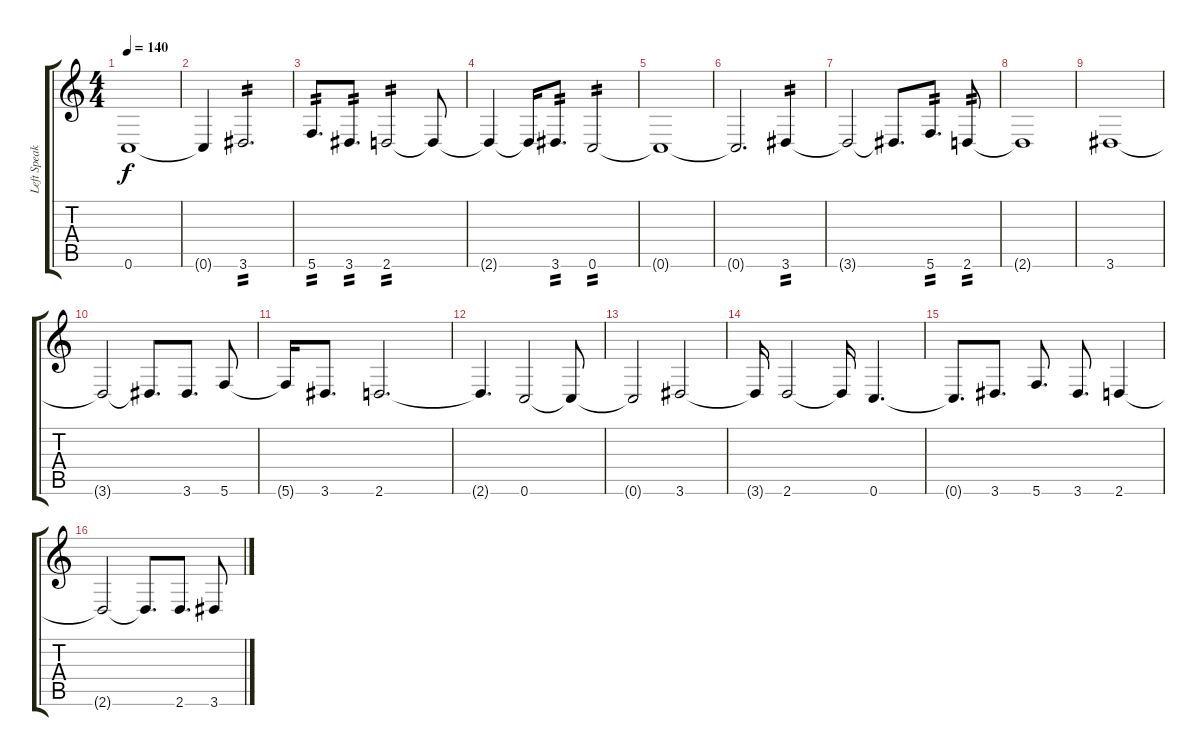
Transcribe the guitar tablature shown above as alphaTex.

\track ("Left Speaker 1" "Left Speak") {instrument distortionguitar}
\staff {score tabs}
\tuning (D4 A3 F3 C3 G2 C2) {hide}
\ts (4 4)
\tempo 140
\clef g2
\ks c
0.6{t}.1{dy f} |
0.6{t}.4 3.6.2{d tp 2} |
5.6.8{d tp 2} 3.6.8{d tp 2} 2.6.2{tp 2} 2.6{t}.8 |
2.6{t}.4 2.6{t}.16 3.6.8{d tp 2} 0.6.2{tp 2} |
0.6{t}.1 |
0.6{t}.2{d} 3.6.4{tp 2} |
3.6{t}.2 3.6{t}.8{d} 5.6.8{d tp 2} 2.6.8{tp 2} |
2.6{t}.1 |
3.6.1 |
3.6{t}.2 3.6{t}.8{d} 3.6.8{d} 5.6.8 |
5.6{t}.16 3.6.8{d} 2.6.2{d} |
2.6{t}.4{d} 0.6.2 0.6{t}.8 |
0.6{t}.2 3.6.2 |
3.6{t}.16 2.6.2 2.6{t}.16 0.6.4{d} |
0.6{t}.8{d} 3.6.8{d} 5.6.8{d} 3.6.8{d} 2.6.4 |
2.6{t}.2 2.6{t}.8{d} 2.6.8{d} 3.6.8
